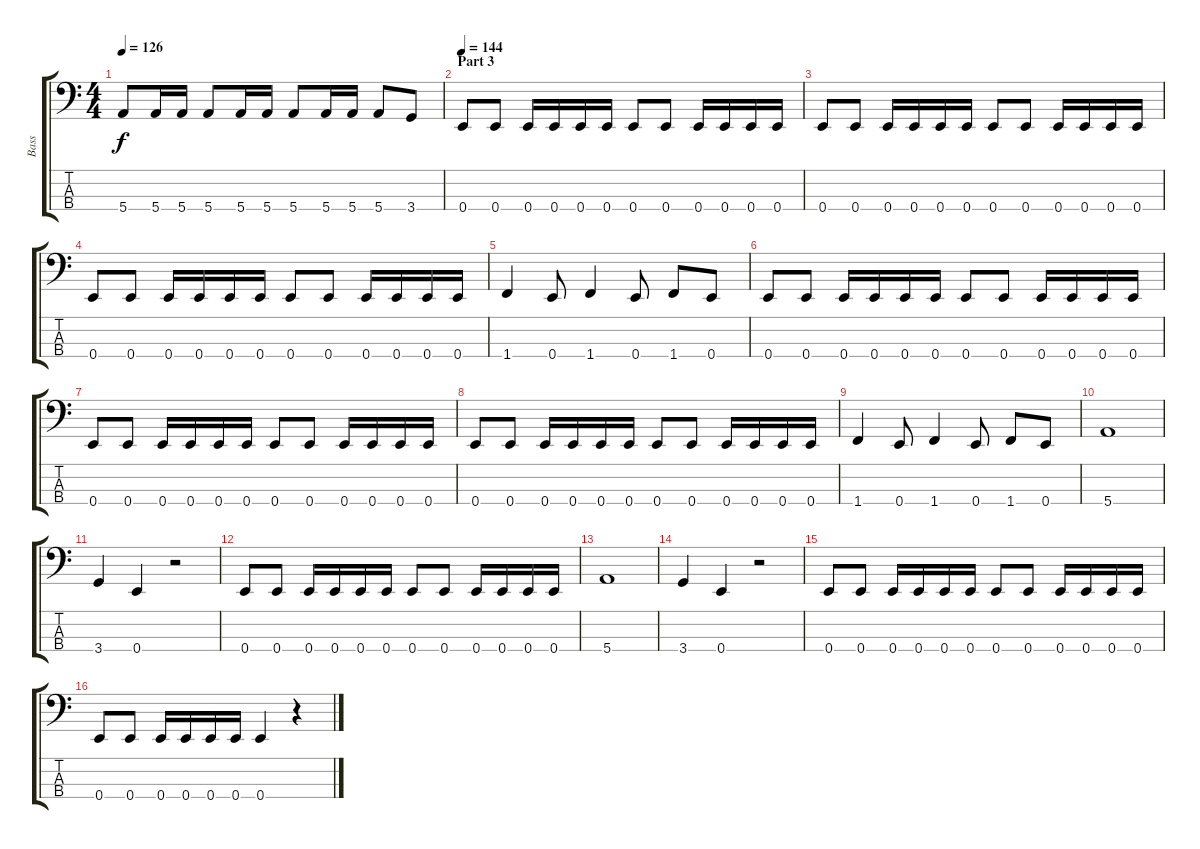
\track ("Bass" "Bass") {instrument electricbasspick}
\staff {score tabs}
\tuning (G2 D2 A1 E1) {hide}
\ts (4 4)
\tempo 126
\clef f4
\ks c
5.4.8{dy f} 5.4.16 5.4.16 5.4.8 5.4.16 5.4.16 5.4.8 5.4.16 5.4.16 5.4.8 3.4.8 |
\section ("" "Part 3")
\tempo 144
0.4.8 0.4.8 0.4.16 0.4.16 0.4.16 0.4.16 0.4.8 0.4.8 0.4.16 0.4.16 0.4.16 0.4.16 |
0.4.8 0.4.8 0.4.16 0.4.16 0.4.16 0.4.16 0.4.8 0.4.8 0.4.16 0.4.16 0.4.16 0.4.16 |
0.4.8 0.4.8 0.4.16 0.4.16 0.4.16 0.4.16 0.4.8 0.4.8 0.4.16 0.4.16 0.4.16 0.4.16 |
1.4.4 0.4.8 1.4.4 0.4.8 1.4.8 0.4.8 |
0.4.8 0.4.8 0.4.16 0.4.16 0.4.16 0.4.16 0.4.8 0.4.8 0.4.16 0.4.16 0.4.16 0.4.16 |
0.4.8 0.4.8 0.4.16 0.4.16 0.4.16 0.4.16 0.4.8 0.4.8 0.4.16 0.4.16 0.4.16 0.4.16 |
0.4.8 0.4.8 0.4.16 0.4.16 0.4.16 0.4.16 0.4.8 0.4.8 0.4.16 0.4.16 0.4.16 0.4.16 |
1.4.4 0.4.8 1.4.4 0.4.8 1.4.8 0.4.8 |
5.4.1 |
3.4.4 0.4.4 r.2 |
0.4.8 0.4.8 0.4.16 0.4.16 0.4.16 0.4.16 0.4.8 0.4.8 0.4.16 0.4.16 0.4.16 0.4.16 |
5.4.1 |
3.4.4 0.4.4 r.2 |
0.4.8 0.4.8 0.4.16 0.4.16 0.4.16 0.4.16 0.4.8 0.4.8 0.4.16 0.4.16 0.4.16 0.4.16 |
0.4.8 0.4.8 0.4.16 0.4.16 0.4.16 0.4.16 0.4.4 r.4
